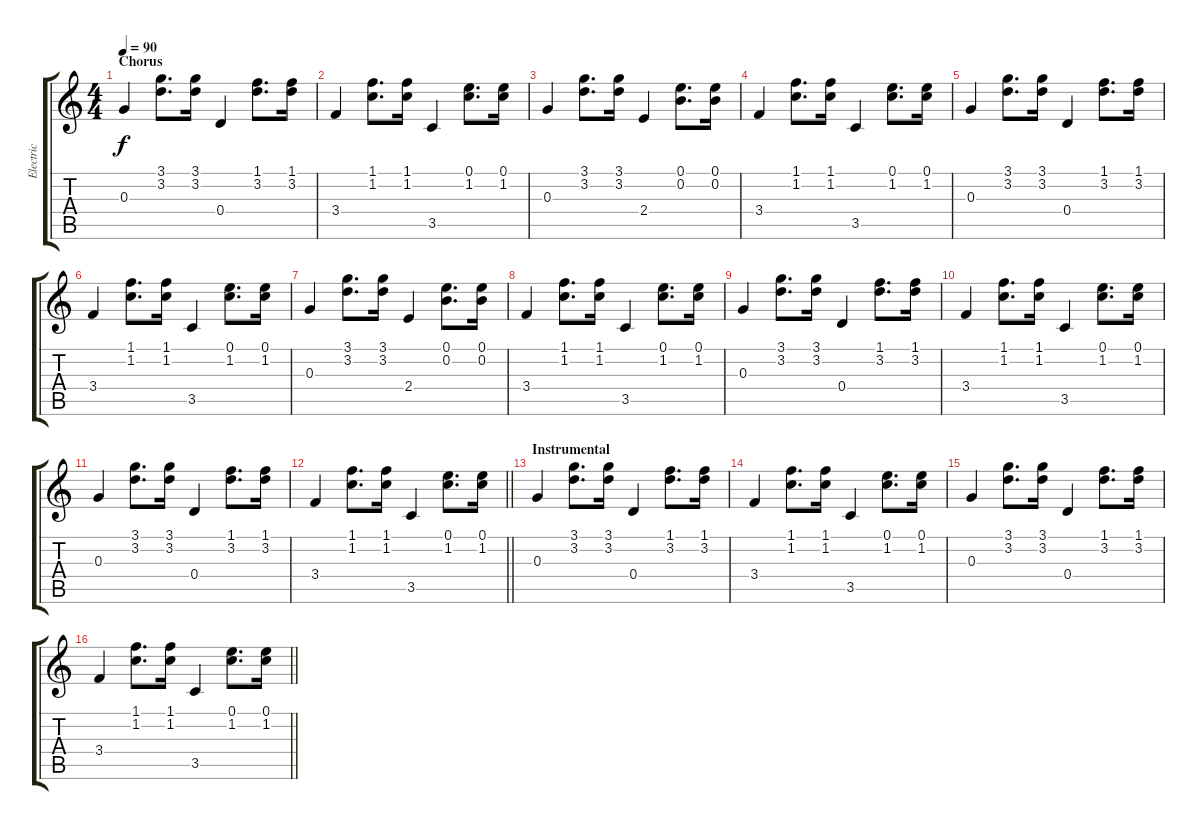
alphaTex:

\track ("Electric" "Electric") {instrument overdrivenguitar}
\staff {score tabs}
\tuning (E4 B3 G3 D3 A2 E2) {hide}
\ts (4 4)
\section ("" "Chorus")
\tempo 90
\clef g2
\ks c
0.3.4{dy f} (3.1 3.2).8{d} (3.1 3.2).16 0.4.4 (1.1 3.2).8{d} (1.1 3.2).16 |
3.4.4 (1.1 1.2).8{d} (1.1 1.2).16 3.5.4 (0.1 1.2).8{d} (0.1 1.2).16 |
0.3.4 (3.1 3.2).8{d} (3.1 3.2).16 2.4.4 (0.1 0.2).8{d} (0.1 0.2).16 |
3.4.4 (1.1 1.2).8{d} (1.1 1.2).16 3.5.4 (0.1 1.2).8{d} (0.1 1.2).16 |
0.3.4 (3.1 3.2).8{d} (3.1 3.2).16 0.4.4 (1.1 3.2).8{d} (1.1 3.2).16 |
3.4.4 (1.1 1.2).8{d} (1.1 1.2).16 3.5.4 (0.1 1.2).8{d} (0.1 1.2).16 |
0.3.4 (3.1 3.2).8{d} (3.1 3.2).16 2.4.4 (0.1 0.2).8{d} (0.1 0.2).16 |
3.4.4 (1.1 1.2).8{d} (1.1 1.2).16 3.5.4 (0.1 1.2).8{d} (0.1 1.2).16 |
0.3.4 (3.1 3.2).8{d} (3.1 3.2).16 0.4.4 (1.1 3.2).8{d} (1.1 3.2).16 |
3.4.4 (1.1 1.2).8{d} (1.1 1.2).16 3.5.4 (0.1 1.2).8{d} (0.1 1.2).16 |
0.3.4 (3.1 3.2).8{d} (3.1 3.2).16 0.4.4 (1.1 3.2).8{d} (1.1 3.2).16 |
\barLineRight lightlight
3.4.4 (1.1 1.2).8{d} (1.1 1.2).16 3.5.4 (0.1 1.2).8{d} (0.1 1.2).16 |
\section ("" "Instrumental")
0.3.4 (3.1 3.2).8{d} (3.1 3.2).16 0.4.4 (1.1 3.2).8{d} (1.1 3.2).16 |
3.4.4 (1.1 1.2).8{d} (1.1 1.2).16 3.5.4 (0.1 1.2).8{d} (0.1 1.2).16 |
0.3.4 (3.1 3.2).8{d} (3.1 3.2).16 0.4.4 (1.1 3.2).8{d} (1.1 3.2).16 |
\barLineRight lightlight
3.4.4 (1.1 1.2).8{d} (1.1 1.2).16 3.5.4 (0.1 1.2).8{d} (0.1 1.2).16
